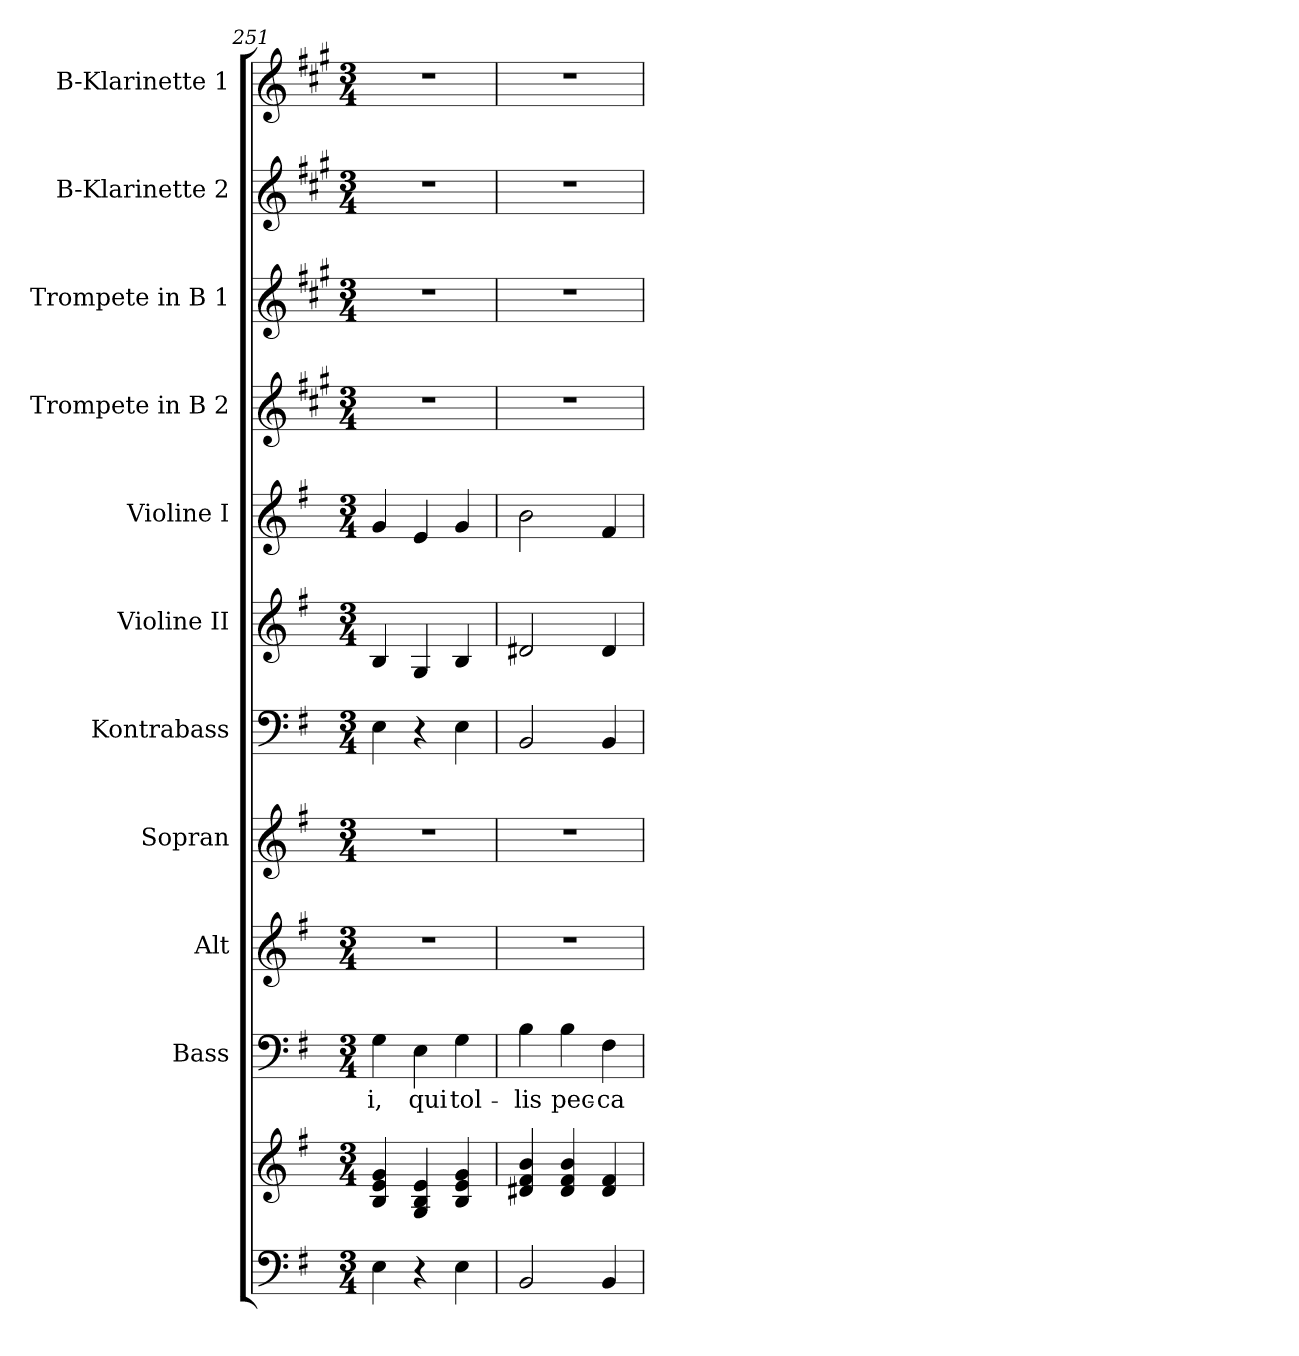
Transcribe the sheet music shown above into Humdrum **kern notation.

**kern	**kern	**kern	**text	**kern	**kern	**kern	**kern	**kern	**kern	**kern	**kern	**kern
*part11	*part11	*part10	*part10	*part9	*part8	*part7	*part6	*part5	*part4	*part3	*part2	*part1
*staff12	*staff11	*staff10	*staff10	*staff9	*staff8	*staff7	*staff6	*staff5	*staff4	*staff3	*staff2	*staff1
*	*	*I"Bass	*	*I"Alt	*I"Sopran	*I"Kontrabass	*I"Violine II	*I"Violine I	*I"Trompete in B 2	*I"Trompete in B 1	*I"B-Klarinette 2	*I"B-Klarinette 1
*	*	*I'B.	*	*I'A.	*I'S.	*I'Kb.	*I'Vl. II	*I'Vl. I	*I'Tr. 2	*I'Tr. 1	*I'B Kl. 2	*I'B Kl. 1
*clefF4	*clefG2	*clefF4	*	*clefG2	*clefG2	*clefF4	*clefG2	*clefG2	*clefG2	*clefG2	*clefG2	*clefG2
*	*	*	*	*	*	*ITrd7c12	*	*	*ITrd1c2	*ITrd1c2	*ITrd1c2	*ITrd1c2
*k[f#]	*k[f#]	*k[f#]	*	*k[f#]	*k[f#]	*k[f#]	*k[f#]	*k[f#]	*k[f#]	*k[f#]	*k[f#]	*k[f#]
*G:	*G:	*G:	*	*G:	*G:	*G:	*G:	*G:	*G:	*G:	*G:	*G:
*M3/4	*M3/4	*M3/4	*	*M3/4	*M3/4	*M3/4	*M3/4	*M3/4	*M3/4	*M3/4	*M3/4	*M3/4
=251	=251	=251	=251	=251	=251	=251	=251	=251	=251	=251	=251	=251
!	!	!	!LO:LY:b	!	!	!	!	!	!	!	!	!
4E\	4B/ 4e/ 4g/	4G\	-i,	2.r	2.r	4EE\	4B/	4g/	2.r	2.r	2.r	2.r
!	!	!	!LO:LY:b	!	!	!	!	!	!	!	!	!
4r	4G/ 4B/ 4e/	4E\	qui	.	.	4r	4G/	4e/	.	.	.	.
!	!	!	!LO:LY:b	!	!	!	!	!	!	!	!	!
4E\	4B/ 4e/ 4g/	4G\	tol-	.	.	4EE\	4B/	4g/	.	.	.	.
=252	=252	=252	=252	=252	=252	=252	=252	=252	=252	=252	=252	=252
!	!	!	!LO:LY:b	!	!	!	!	!	!	!	!	!
2BB/	4d#X/ 4f#/ 4b/	4B\	-lis	2.r	2.r	2BBB/	2d#X/	2b\	2.r	2.r	2.r	2.r
!	!	!	!LO:LY:b	!	!	!	!	!	!	!	!	!
.	4d#/ 4f#/ 4b/	4B\	pec-	.	.	.	.	.	.	.	.	.
!	!	!	!LO:LY:b	!	!	!	!	!	!	!	!	!
4BB/	4d#/ 4f#/	4F#\	-ca-	.	.	4BBB/	4d#/	4f#/	.	.	.	.
=	=	=	=	=	=	=	=	=	=	=	=	=
*-	*-	*-	*-	*-	*-	*-	*-	*-	*-	*-	*-	*-
